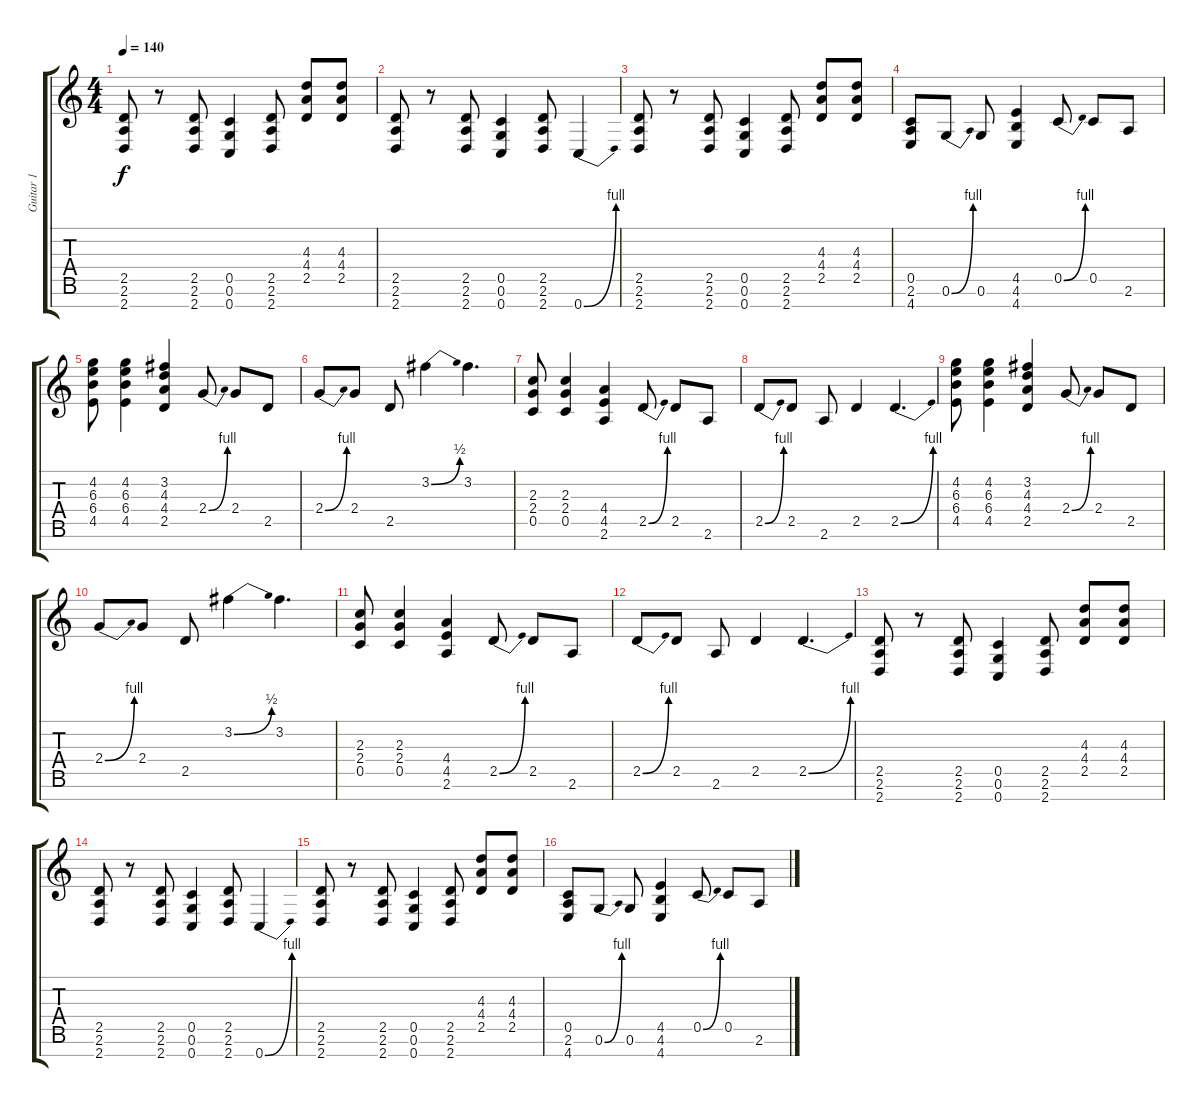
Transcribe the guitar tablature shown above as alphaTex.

\track ("Guitar 1" "Guitar 1") {solo instrument distortionguitar}
\staff {score tabs}
\tuning (G4 Eb4 Bb3 F3 C3 G2 C2) {hide}
\ts (4 4)
\tempo 140
\clef g2
\ks c
(2.5 2.6 2.7).8{dy f} r.8 (2.5 2.6 2.7).8 (0.5 0.6 0.7).4 (2.5 2.6 2.7).8 (4.3 4.4 2.5).8 (4.3 4.4 2.5).8 |
(2.5 2.6 2.7).8 r.8 (2.5 2.6 2.7).8 (0.5 0.6 0.7).4 (2.5 2.6 2.7).8 0.7{be (bend 0 0 60 4)}.4 |
(2.5 2.6 2.7).8 r.8 (2.5 2.6 2.7).8 (0.5 0.6 0.7).4 (2.5 2.6 2.7).8 (4.3 4.4 2.5).8 (4.3 4.4 2.5).8 |
(0.5 2.6 4.7).8 0.6{be (bend 0 0 60 4)}.8 0.6.8 (4.5 4.6 4.7).4 0.5{be (bend 0 0 60 4)}.8 0.5.8 2.6.8 |
(4.2 6.3 6.4 4.5).8 (4.2 6.3 6.4 4.5).4 (3.2 4.3 4.4 2.5).4 2.4{be (bend 0 0 60 4)}.8 2.4.8 2.5.8 |
2.4{be (bend 0 0 60 4)}.8 2.4.8 2.5.8 3.2{be (bend 0 0 60 2)}.4 3.2.4{d} |
(2.3 2.4 0.5).8 (2.3 2.4 0.5).4 (4.4 4.5 2.6).4 2.5{be (bend 0 0 60 4)}.8 2.5.8 2.6.8 |
2.5{be (bend 0 0 60 4)}.8 2.5.8 2.6.8 2.5.4 2.5{be (bend 0 0 60 4)}.4{d} |
(4.2 6.3 6.4 4.5).8 (4.2 6.3 6.4 4.5).4 (3.2 4.3 4.4 2.5).4 2.4{be (bend 0 0 60 4)}.8 2.4.8 2.5.8 |
2.4{be (bend 0 0 60 4)}.8 2.4.8 2.5.8 3.2{be (bend 0 0 60 2)}.4 3.2.4{d} |
(2.3 2.4 0.5).8 (2.3 2.4 0.5).4 (4.4 4.5 2.6).4 2.5{be (bend 0 0 60 4)}.8 2.5.8 2.6.8 |
2.5{be (bend 0 0 60 4)}.8 2.5.8 2.6.8 2.5.4 2.5{be (bend 0 0 60 4)}.4{d} |
(2.5 2.6 2.7).8 r.8 (2.5 2.6 2.7).8 (0.5 0.6 0.7).4 (2.5 2.6 2.7).8 (4.3 4.4 2.5).8 (4.3 4.4 2.5).8 |
(2.5 2.6 2.7).8 r.8 (2.5 2.6 2.7).8 (0.5 0.6 0.7).4 (2.5 2.6 2.7).8 0.7{be (bend 0 0 60 4)}.4 |
(2.5 2.6 2.7).8 r.8 (2.5 2.6 2.7).8 (0.5 0.6 0.7).4 (2.5 2.6 2.7).8 (4.3 4.4 2.5).8 (4.3 4.4 2.5).8 |
(0.5 2.6 4.7).8 0.6{be (bend 0 0 60 4)}.8 0.6.8 (4.5 4.6 4.7).4 0.5{be (bend 0 0 60 4)}.8 0.5.8 2.6.8
